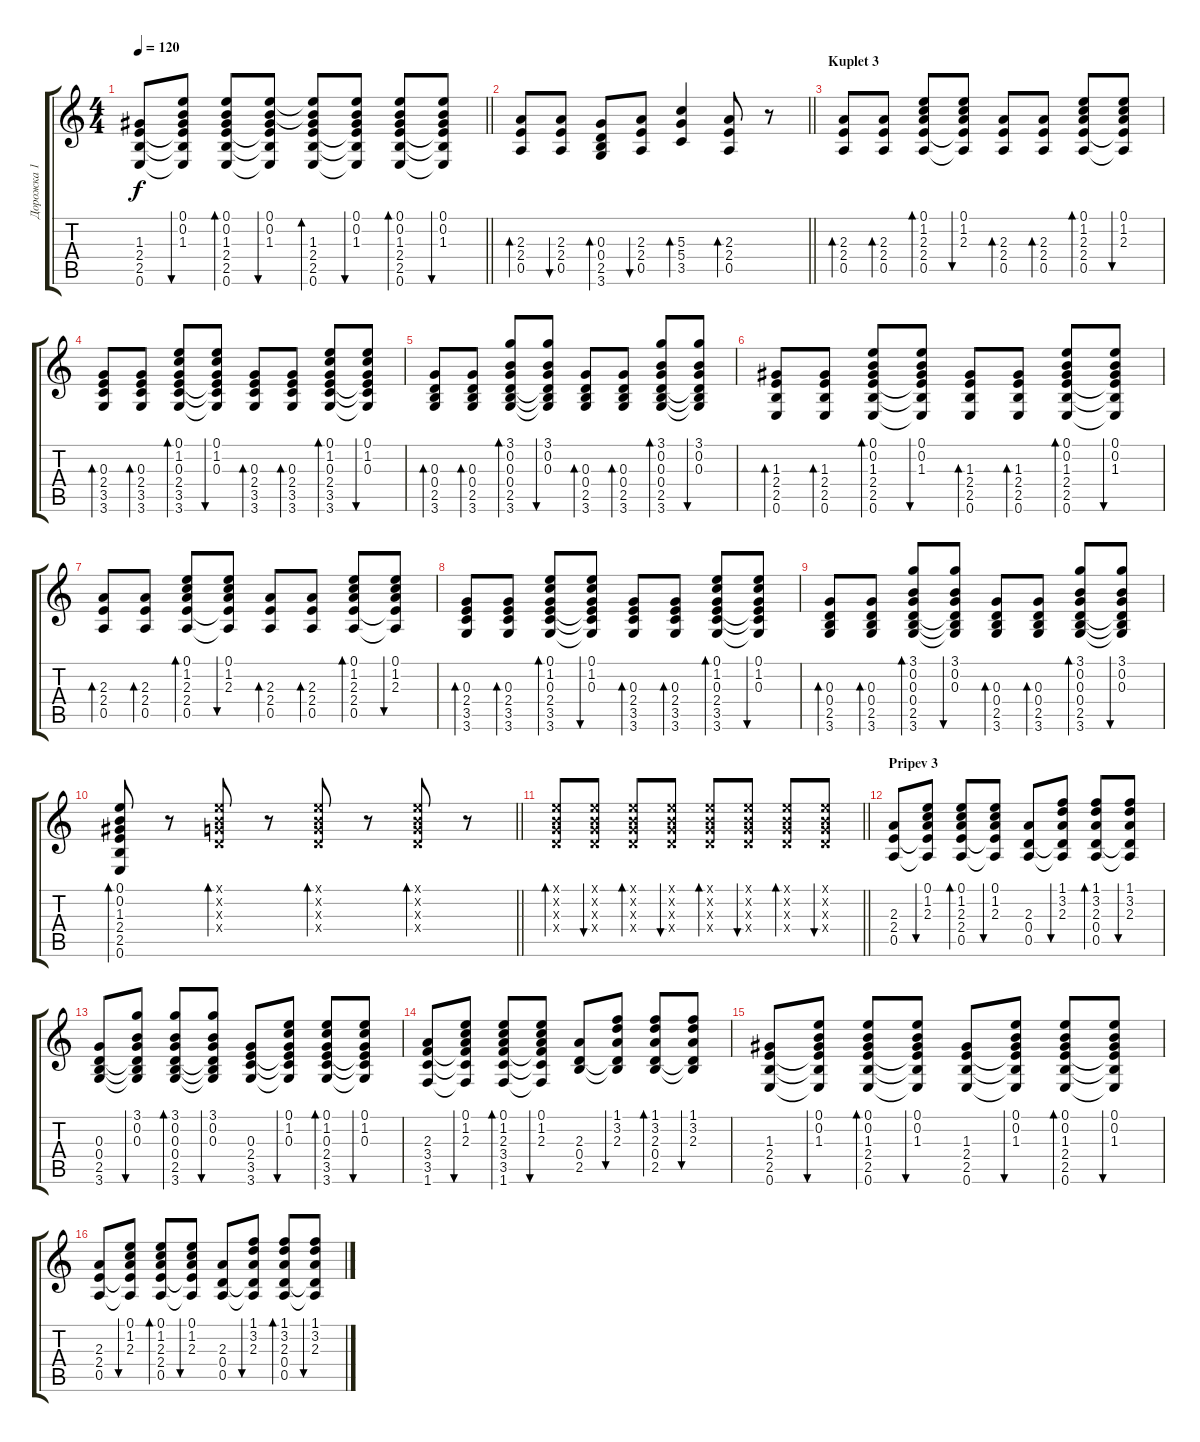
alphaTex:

\track ("Дорожка 1" "Дорожка 1") {instrument acousticguitarsteel}
\staff {score tabs}
\tuning (E4 B3 G3 D3 A2 E2) {hide}
\ts (4 4)
\tempo 120
\clef g2
\barLineRight lightlight
\ks c
(1.3{t} 2.4{t} 2.5{t} 0.6{t}).8{dy f} (0.1 0.2 1.3 2.4{t} 2.5{t} 0.6{t}).8{bu 60} (0.1 0.2 1.3 2.4 2.5 0.6).8{bd 60} (0.1 0.2 1.3 2.4{t} 2.5{t} 0.6{t}).8{bu 60} (0.1{t} 0.2{t} 1.3 2.4 2.5 0.6).8{bd 60} (0.1 0.2 1.3 2.4{t} 2.5{t} 0.6{t}).8{bu 60} (0.1 0.2 1.3 2.4 2.5 0.6).8{bd 60} (0.1 0.2 1.3 2.4{t} 2.5{t} 0.6{t}).8{bu 60} |
\barLineRight lightlight
(2.3 2.4 0.5).8{bd 60} (2.3 2.4 0.5).8{bu 60} (0.3 0.4 2.5 3.6).8{bd 60} (2.3 2.4 0.5).8{bu 60} (5.3 5.4 3.5).4{bd 60} (2.3 2.4 0.5).8{bd 60} r.8 |
\section ("" "Kuplet 3")
(2.3 2.4 0.5).8{bd 60} (2.3 2.4 0.5).8{bd 60} (0.1 1.2 2.3 2.4 0.5).8{bd 60} (0.1 1.2 2.3 2.4{t} 0.5{t}).8{bu 60} (2.3 2.4 0.5).8{bd 60} (2.3 2.4 0.5).8{bd 60} (0.1 1.2 2.3 2.4 0.5).8{bd 60} (0.1 1.2 2.3 2.4{t} 0.5{t}).8{bu 60} |
(0.3 2.4 3.5 3.6).8{bd 60} (0.3 2.4 3.5 3.6).8{bd 60} (0.1 1.2 0.3 2.4 3.5 3.6).8{bd 60} (0.1 1.2 0.3 2.4{t} 3.5{t} 3.6{t}).8{bu 60} (0.3 2.4 3.5 3.6).8{bd 60} (0.3 2.4 3.5 3.6).8{bd 60} (0.1 1.2 0.3 2.4 3.5 3.6).8{bd 60} (0.1 1.2 0.3 2.4{t} 3.5{t} 3.6{t}).8{bu 60} |
(0.3 0.4 2.5 3.6).8{bd 60} (0.3 0.4 2.5 3.6).8{bd 60} (3.1 0.2 0.3 0.4 2.5 3.6).8{bd 60} (3.1 0.2 0.3 0.4{t} 2.5{t} 3.6{t}).8{bu 60} (0.3 0.4 2.5 3.6).8{bd 60} (0.3 0.4 2.5 3.6).8{bd 60} (3.1 0.2 0.3 0.4 2.5 3.6).8{bd 60} (3.1 0.2 0.3 0.4{t} 2.5{t} 3.6{t}).8{bu 60} |
(1.3 2.4 2.5 0.6).8{bd 60} (1.3 2.4 2.5 0.6).8{bd 60} (0.1 0.2 1.3 2.4 2.5 0.6).8{bd 60} (0.1 0.2 1.3 2.4{t} 2.5{t} 0.6{t}).8{bu 60} (1.3 2.4 2.5 0.6).8{bd 60} (1.3 2.4 2.5 0.6).8{bd 60} (0.1 0.2 1.3 2.4 2.5 0.6).8{bd 60} (0.1 0.2 1.3 2.4{t} 2.5{t} 0.6{t}).8{bu 60} |
(2.3 2.4 0.5).8{bd 60} (2.3 2.4 0.5).8{bd 60} (0.1 1.2 2.3 2.4 0.5).8{bd 60} (0.1 1.2 2.3 2.4{t} 0.5{t}).8{bu 60} (2.3 2.4 0.5).8{bd 60} (2.3 2.4 0.5).8{bd 60} (0.1 1.2 2.3 2.4 0.5).8{bd 60} (0.1 1.2 2.3 2.4{t} 0.5{t}).8{bu 60} |
(0.3 2.4 3.5 3.6).8{bd 60} (0.3 2.4 3.5 3.6).8{bd 60} (0.1 1.2 0.3 2.4 3.5 3.6).8{bd 60} (0.1 1.2 0.3 2.4{t} 3.5{t} 3.6{t}).8{bu 60} (0.3 2.4 3.5 3.6).8{bd 60} (0.3 2.4 3.5 3.6).8{bd 60} (0.1 1.2 0.3 2.4 3.5 3.6).8{bd 60} (0.1 1.2 0.3 2.4{t} 3.5{t} 3.6{t}).8{bu 60} |
(0.3 0.4 2.5 3.6).8{bd 60} (0.3 0.4 2.5 3.6).8{bd 60} (3.1 0.2 0.3 0.4 2.5 3.6).8{bd 60} (3.1 0.2 0.3 0.4{t} 2.5{t} 3.6{t}).8{bu 60} (0.3 0.4 2.5 3.6).8{bd 60} (0.3 0.4 2.5 3.6).8{bd 60} (3.1 0.2 0.3 0.4 2.5 3.6).8{bd 60} (3.1 0.2 0.3 0.4{t} 2.5{t} 3.6{t}).8{bu 60} |
\barLineRight lightlight
(0.1 0.2 1.3 2.4 2.5 0.6).8{bd 60} r.8 (0.1{x} 0.2{x} 0.3{x} 0.4{x}).8{bd 60} r.8 (0.1{x} 0.2{x} 0.3{x} 0.4{x}).8{bd 60} r.8 (0.1{x} 0.2{x} 0.3{x} 0.4{x}).8{bd 60} r.8 |
\barLineRight lightlight
(0.1{x} 0.2{x} 0.3{x} 0.4{x}).8{bd 60} (0.1{x} 0.2{x} 0.3{x} 0.4{x}).8{bu 60} (0.1{x} 0.2{x} 0.3{x} 0.4{x}).8{bd 60} (0.1{x} 0.2{x} 0.3{x} 0.4{x}).8{bu 60} (0.1{x} 0.2{x} 0.3{x} 0.4{x}).8{bd 60} (0.1{x} 0.2{x} 0.3{x} 0.4{x}).8{bu 60} (0.1{x} 0.2{x} 0.3{x} 0.4{x}).8{bd 60} (0.1{x} 0.2{x} 0.3{x} 0.4{x}).8{bu 60} |
\section ("" "Pripev 3")
(2.3 2.4 0.5).8 (0.1 1.2 2.3 2.4{t} 0.5{t}).8{bu 60} (0.1 1.2 2.3 2.4 0.5).8{bd 60} (0.1 1.2 2.3 2.4{t} 0.5{t}).8{bu 60} (2.3 0.4 0.5).8 (1.1 3.2 2.3 0.4{t} 0.5{t}).8{bu 60} (1.1 3.2 2.3 0.4 0.5).8{bd 60} (1.1 3.2 2.3 0.4{t} 0.5{t}).8{bu 60} |
(0.3 0.4 2.5 3.6).8 (3.1 0.2 0.3 0.4{t} 2.5{t} 3.6{t}).8{bu 60} (3.1 0.2 0.3 0.4 2.5 3.6).8{bd 60} (3.1 0.2 0.3 0.4{t} 2.5{t} 3.6{t}).8{bu 60} (0.3 2.4 3.5 3.6).8 (0.1 1.2 0.3 2.4{t} 3.5{t} 3.6{t}).8{bu 60} (0.1 1.2 0.3 2.4 3.5 3.6).8{bd 60} (0.1 1.2 0.3 2.4{t} 3.5{t} 3.6{t}).8{bu 60} |
(2.3 3.4 3.5 1.6).8 (0.1 1.2 2.3 3.4{t} 3.5{t} 1.6{t}).8{bu 60} (0.1 1.2 2.3 3.4 3.5 1.6).8{bd 60} (0.1 1.2 2.3 3.4{t} 3.5{t} 1.6{t}).8{bu 60} (2.3 0.4 2.5).8 (1.1 3.2 2.3 0.4{t} 2.5{t}).8{bu 60} (1.1 3.2 2.3 0.4 2.5).8{bd 60} (1.1 3.2 2.3 0.4{t} 2.5{t}).8{bu 60} |
(1.3 2.4 2.5 0.6).8 (0.1 0.2 1.3 2.4{t} 2.5{t} 0.6{t}).8{bu 60} (0.1 0.2 1.3 2.4 2.5 0.6).8{bd 60} (0.1 0.2 1.3 2.4{t} 2.5{t} 0.6{t}).8{bu 60} (1.3 2.4 2.5 0.6).8 (0.1 0.2 1.3 2.4{t} 2.5{t} 0.6{t}).8{bu 60} (0.1 0.2 1.3 2.4 2.5 0.6).8{bd 60} (0.1 0.2 1.3 2.4{t} 2.5{t} 0.6{t}).8{bu 60} |
(2.3 2.4 0.5).8 (0.1 1.2 2.3 2.4{t} 0.5{t}).8{bu 60} (0.1 1.2 2.3 2.4 0.5).8{bd 60} (0.1 1.2 2.3 2.4{t} 0.5{t}).8{bu 60} (2.3 0.4 0.5).8 (1.1 3.2 2.3 0.4{t} 0.5{t}).8{bu 60} (1.1 3.2 2.3 0.4 0.5).8{bd 60} (1.1 3.2 2.3 0.4{t} 0.5{t}).8{bu 60}
